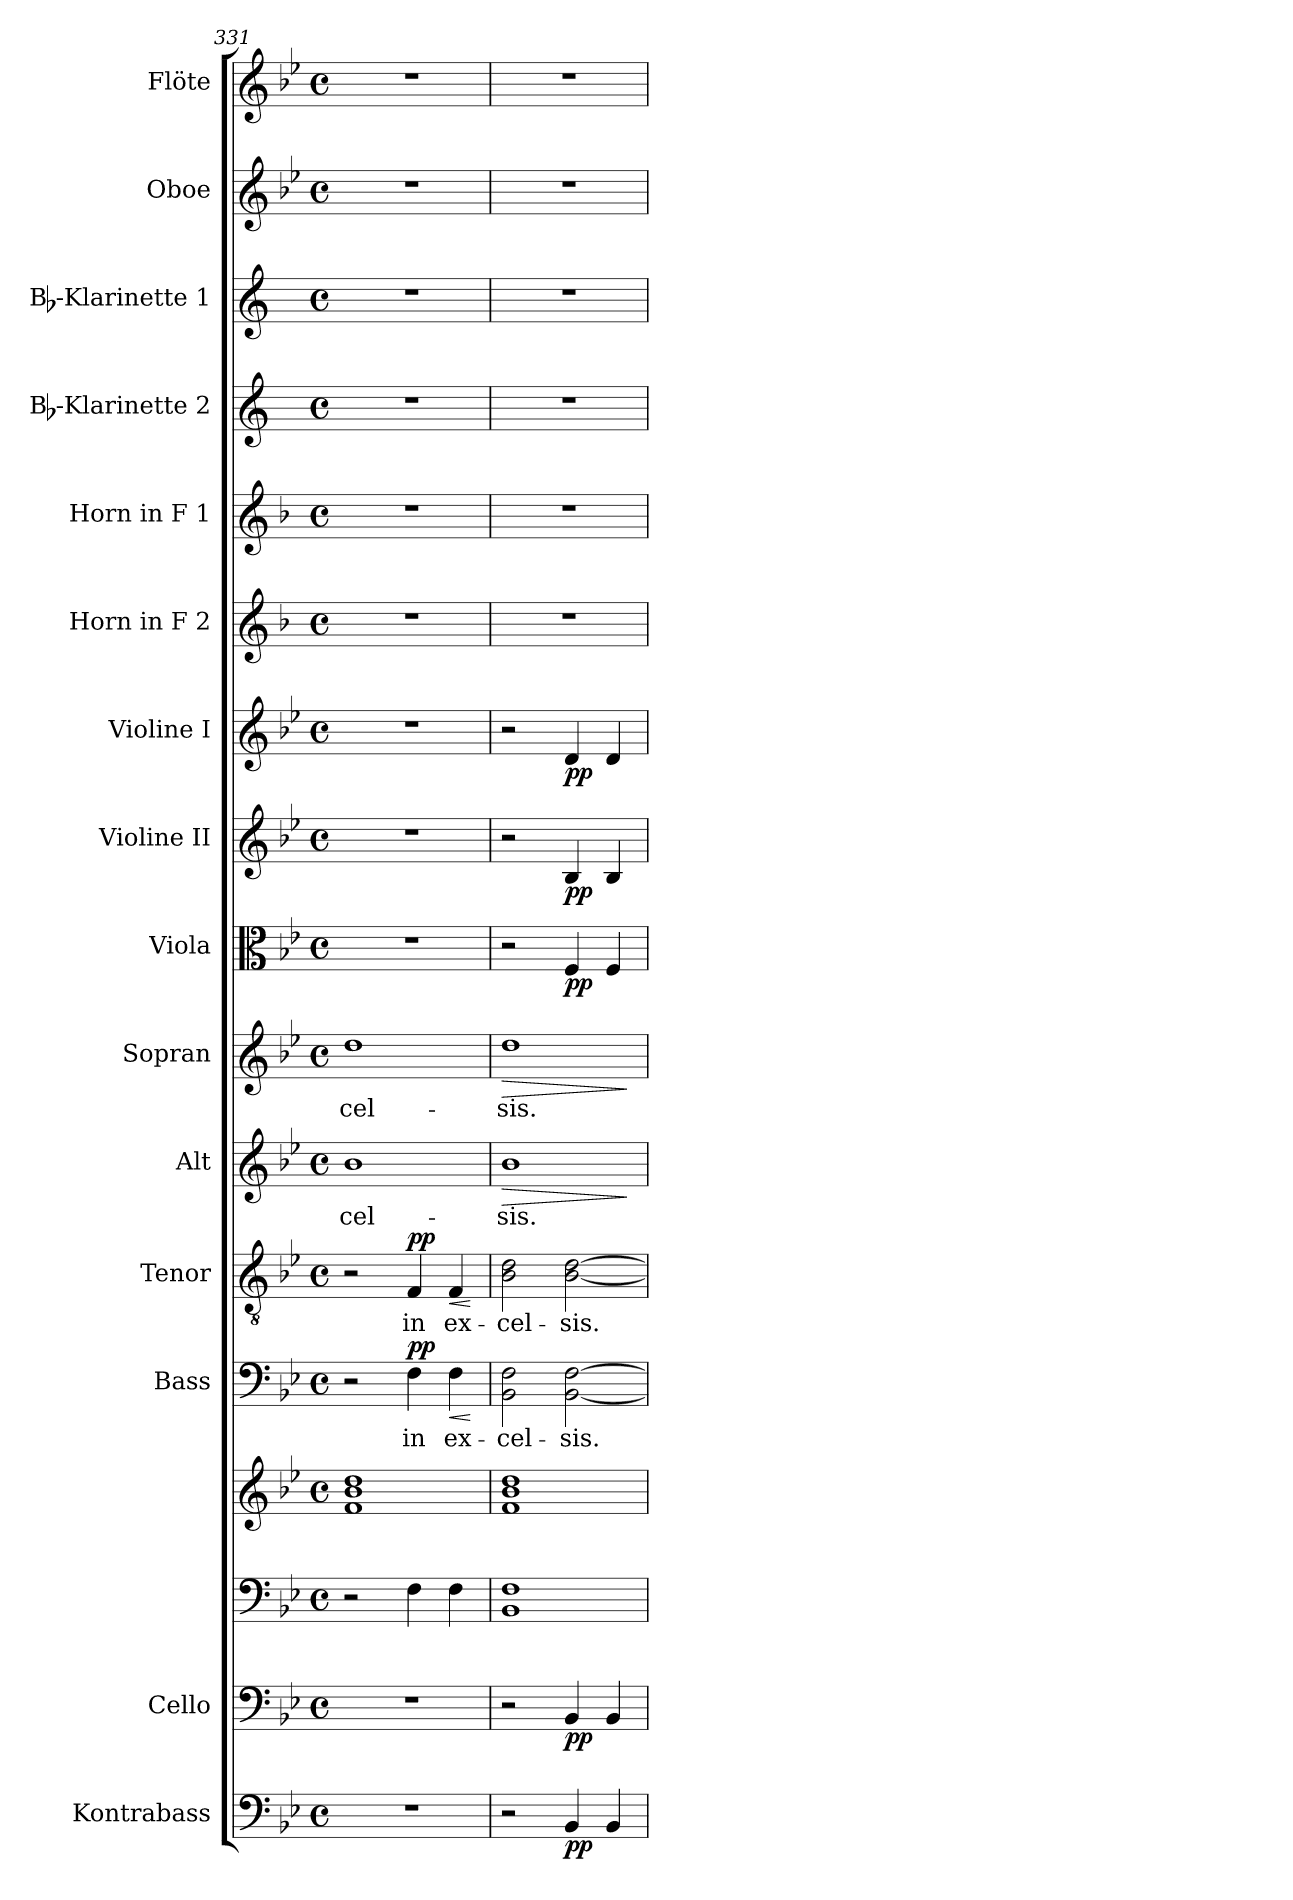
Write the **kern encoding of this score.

**kern	**dynam	**kern	**dynam	**kern	**kern	**kern	**text	**dynam	**kern	**text	**dynam	**kern	**text	**dynam	**kern	**text	**dynam	**kern	**dynam	**kern	**dynam	**kern	**dynam	**kern	**kern	**kern	**kern	**kern	**kern
*part16	*part16	*part15	*part15	*part14	*part14	*part13	*part13	*part13	*part12	*part12	*part12	*part11	*part11	*part11	*part10	*part10	*part10	*part9	*part9	*part8	*part8	*part7	*part7	*part6	*part5	*part4	*part3	*part2	*part1
*staff17	*staff17	*staff16	*staff16	*staff15	*staff14	*staff13	*staff13	*staff13	*staff12	*staff12	*staff12	*staff11	*staff11	*staff11	*staff10	*staff10	*staff10	*staff9	*staff9	*staff8	*staff8	*staff7	*staff7	*staff6	*staff5	*staff4	*staff3	*staff2	*staff1
*I"Kontrabass	*	*I"Cello	*	*	*	*I"Bass	*	*	*I"Tenor	*	*	*I"Alt	*	*	*I"Sopran	*	*	*I"Viola	*	*I"Violine II	*	*I"Violine I	*	*I"Horn in F 2	*I"Horn in F 1	*I"Bb-Klarinette 2	*I"Bb-Klarinette 1	*I"Oboe	*I"Flöte
*I'Kb.	*	*	*	*	*	*I'B.	*	*	*I'T.	*	*	*I'A.	*	*	*I'S.	*	*	*I'Vla.	*	*I'Vl. II	*	*I'Vl. I	*	*	*	*I'Bb Kl. 2	*I'Bb Kl. 1	*I'Ob.	*I'Fl.
*clefF4	*	*clefF4	*	*clefF4	*clefG2	*clefF4	*	*	*clefGv2	*	*	*clefG2	*	*	*clefG2	*	*	*clefC3	*	*clefG2	*	*clefG2	*	*clefG2	*clefG2	*clefG2	*clefG2	*clefG2	*clefG2
*ITrd7c12	*	*	*	*	*	*	*	*	*	*	*	*	*	*	*	*	*	*	*	*	*	*	*	*ITrd4c7	*ITrd4c7	*ITrd1c2	*ITrd1c2	*	*
*k[b-e-]	*	*k[b-e-]	*	*k[b-e-]	*k[b-e-]	*k[b-e-]	*	*	*k[b-e-]	*	*	*k[b-e-]	*	*	*k[b-e-]	*	*	*k[b-e-]	*	*k[b-e-]	*	*k[b-e-]	*	*k[b-e-]	*k[b-e-]	*k[b-e-]	*k[b-e-]	*k[b-e-]	*k[b-e-]
*B-:	*	*B-:	*	*B-:	*B-:	*B-:	*	*	*B-:	*	*	*B-:	*	*	*B-:	*	*	*B-:	*	*B-:	*	*B-:	*	*B-:	*B-:	*B-:	*B-:	*B-:	*B-:
*M4/4	*	*M4/4	*	*M4/4	*M4/4	*M4/4	*	*	*M4/4	*	*	*M4/4	*	*	*M4/4	*	*	*M4/4	*	*M4/4	*	*M4/4	*	*M4/4	*M4/4	*M4/4	*M4/4	*M4/4	*M4/4
*met(c)	*	*met(c)	*	*met(c)	*met(c)	*met(c)	*	*	*met(c)	*	*	*met(c)	*	*	*met(c)	*	*	*met(c)	*	*met(c)	*	*met(c)	*	*met(c)	*met(c)	*met(c)	*met(c)	*met(c)	*met(c)
=331	=331	=331	=331	=331	=331	=331	=331	=331	=331	=331	=331	=331	=331	=331	=331	=331	=331	=331	=331	=331	=331	=331	=331	=331	=331	=331	=331	=331	=331
!	!	!	!	!	!	!	!	!	!	!	!	!	!LO:LY:b	!	!	!LO:LY:b	!	!	!	!	!	!	!	!	!	!	!	!	!
1r	.	1r	.	2r	1f 1b- 1dd	2r	.	.	2r	.	.	1b-	-cel-	.	1dd	-cel-	.	1r	.	1r	.	1r	.	1r	1r	1r	1r	1r	1r
!	!	!	!	!	!	!	!LO:LY:b	!LO:DY:a	!	!LO:LY:b	!LO:DY:a	!	!	!	!	!	!	!	!	!	!	!	!	!	!	!	!	!	!
.	.	.	.	4F\	.	4F\	in	pp	4F/	in	pp	.	.	.	.	.	.	.	.	.	.	.	.	.	.	.	.	.	.
!	!	!	!	!	!	!	!LO:LY:b	!LO:HP:b	!	!LO:LY:b	!LO:HP:b	!	!	!	!	!	!	!	!	!	!	!	!	!	!	!	!	!	!
.	.	.	.	4F\	.	4F\	ex-	<	4F/	ex-	<	.	.	.	.	.	.	.	.	.	.	.	.	.	.	.	.	.	.
.	.	.	.	.	.	.	.	[	.	.	[	.	.	.	.	.	.	.	.	.	.	.	.	.	.	.	.	.	.
=332	=332	=332	=332	=332	=332	=332	=332	=332	=332	=332	=332	=332	=332	=332	=332	=332	=332	=332	=332	=332	=332	=332	=332	=332	=332	=332	=332	=332	=332
!	!	!	!	!	!	!	!LO:LY:b	!	!	!LO:LY:b	!	!	!LO:LY:b	!LO:HP:b	!	!LO:LY:b	!LO:HP:b	!	!	!	!	!	!	!	!	!	!	!	!
2r	.	2r	.	1BB- 1F	1f 1b- 1dd	2BB-\ 2F\	-cel-	.	2B-\ 2d\	-cel-	.	1b-	-sis.	>	1dd	-sis.	>	2r	.	2r	.	2r	.	1r	1r	1r	1r	1r	1r
!	!LO:DY:b	!	!LO:DY:b	!	!	!	!LO:LY:b	!	!	!LO:LY:b	!	!	!	!	!	!	!	!	!LO:DY:b	!	!LO:DY:b	!	!LO:DY:b	!	!	!	!	!	!
4BBB-/	pp	4BB-/	pp	.	.	[2BB-\ [2F\	-sis.	.	[2B-\ [2d\	-sis.	.	.	.	.	.	.	.	4F/	pp	4B-/	pp	4d/	pp	.	.	.	.	.	.
4BBB-/	.	4BB-/	.	.	.	.	.	.	.	.	.	.	.	.	.	.	.	4F/	.	4B-/	.	4d/	.	.	.	.	.	.	.
.	.	.	.	.	.	.	.	.	.	.	.	.	.	]	.	.	]	.	.	.	.	.	.	.	.	.	.	.	.
=	=	=	=	=	=	=	=	=	=	=	=	=	=	=	=	=	=	=	=	=	=	=	=	=	=	=	=	=	=
*-	*-	*-	*-	*-	*-	*-	*-	*-	*-	*-	*-	*-	*-	*-	*-	*-	*-	*-	*-	*-	*-	*-	*-	*-	*-	*-	*-	*-	*-
